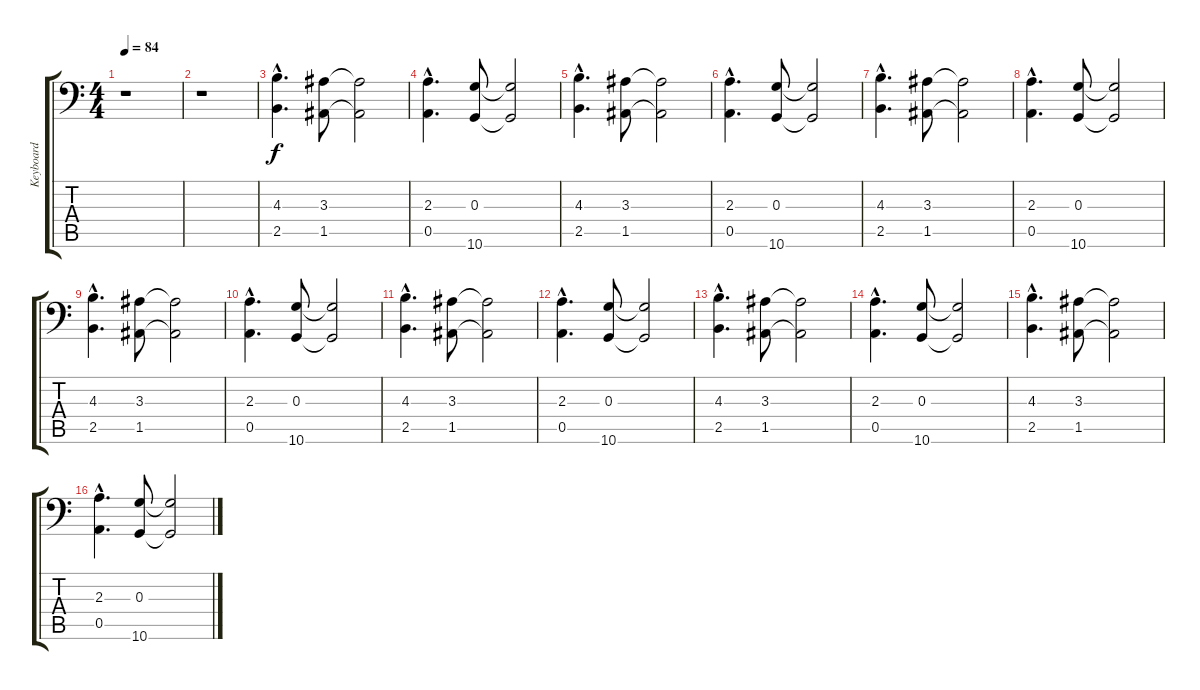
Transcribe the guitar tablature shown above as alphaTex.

\track ("Keyboard" "Keyboard") {instrument choiraahs}
\staff {score tabs}
\tuning (E4 B3 G3 D3 A2 A1) {hide}
\ts (4 4)
\tempo 84
\clef f4
\ks c
r.1{dy f} |
r.1 |
(4.3{hac} 2.5{hac}).4{d} (3.3 1.5).8 (3.3{t} 1.5{t}).2 |
(2.3{hac} 0.5{hac}).4{d} (0.3 10.6).8 (0.3{t} 10.6{t}).2 |
(4.3{hac} 2.5{hac}).4{d} (3.3 1.5).8 (3.3{t} 1.5{t}).2 |
(2.3{hac} 0.5{hac}).4{d} (0.3 10.6).8 (0.3{t} 10.6{t}).2 |
(4.3{hac} 2.5{hac}).4{d} (3.3 1.5).8 (3.3{t} 1.5{t}).2 |
(2.3{hac} 0.5{hac}).4{d} (0.3 10.6).8 (0.3{t} 10.6{t}).2 |
(4.3{hac} 2.5{hac}).4{d} (3.3 1.5).8 (3.3{t} 1.5{t}).2 |
(2.3{hac} 0.5{hac}).4{d} (0.3 10.6).8 (0.3{t} 10.6{t}).2 |
(4.3{hac} 2.5{hac}).4{d} (3.3 1.5).8 (3.3{t} 1.5{t}).2 |
(2.3{hac} 0.5{hac}).4{d} (0.3 10.6).8 (0.3{t} 10.6{t}).2 |
(4.3{hac} 2.5{hac}).4{d} (3.3 1.5).8 (3.3{t} 1.5{t}).2 |
(2.3{hac} 0.5{hac}).4{d} (0.3 10.6).8 (0.3{t} 10.6{t}).2 |
(4.3{hac} 2.5{hac}).4{d} (3.3 1.5).8 (3.3{t} 1.5{t}).2 |
(2.3{hac} 0.5{hac}).4{d} (0.3 10.6).8 (0.3{t} 10.6{t}).2
